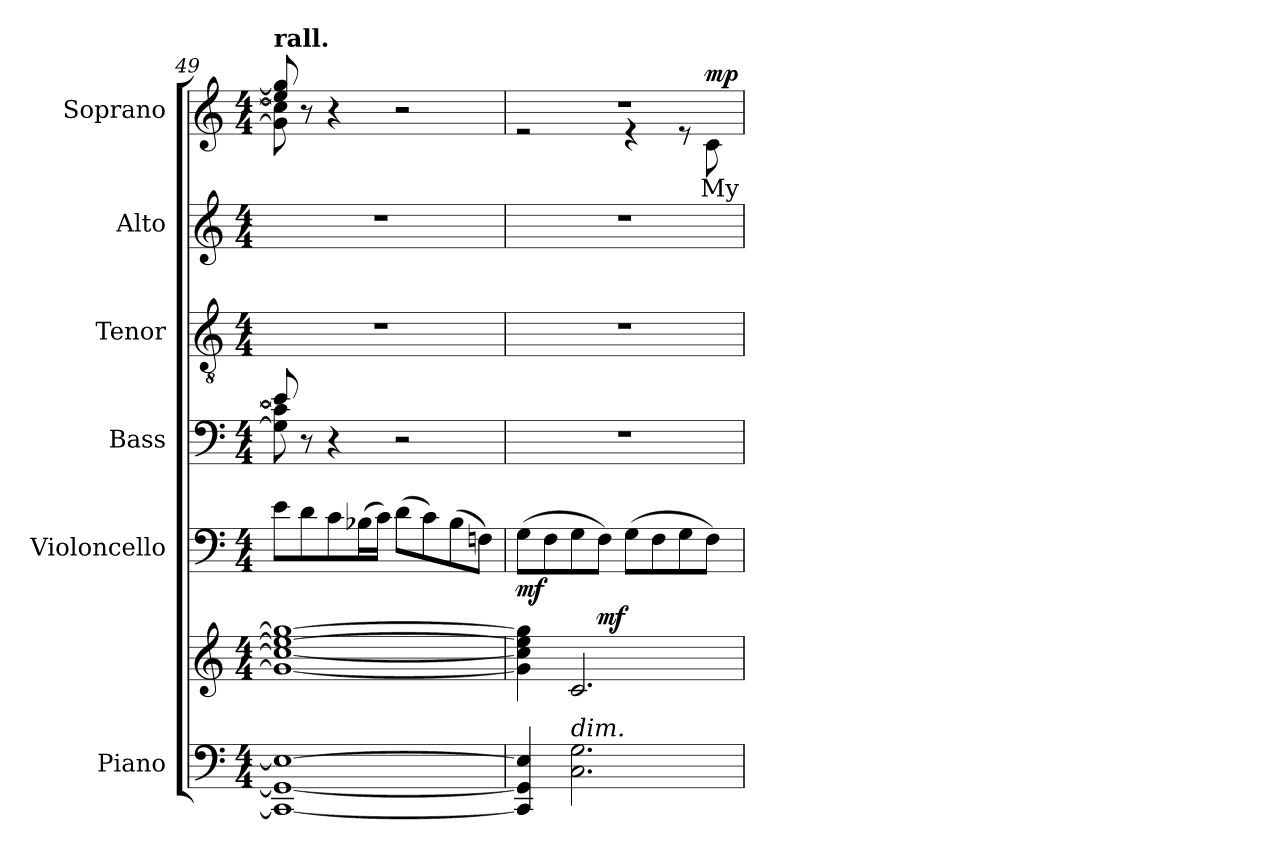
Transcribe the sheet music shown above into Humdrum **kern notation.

**kern	**kern	**dynam	**kern	**dynam	**kern	**kern	**kern	**kern	**text	**dynam
*part6	*part6	*part6	*part5	*part5	*part4	*part3	*part2	*part1	*part1	*part1
*staff7	*staff6	*staff6/7	*staff5	*staff5	*staff4	*staff3	*staff2	*staff1	*staff1	*staff1
*I"Piano	*	*	*I"Violoncello	*	*I"Bass	*I"Tenor	*I"Alto	*I"Soprano	*	*
*I'Pno	*	*	*I'Vc.	*	*	*	*	*	*	*
*clefF4	*clefG2	*	*clefF4	*	*clefF4	*clefGv2	*clefG2	*clefG2	*	*
*k[]	*k[]	*	*k[]	*	*k[]	*k[]	*k[]	*k[]	*	*
*M4/4	*M4/4	*	*M4/4	*	*M4/4	*M4/4	*M4/4	*M4/4	*	*
*MM78	*MM78	*	*MM78	*	*MM78	*MM78	*MM78	*MM78	*	*
=49	=49	=49	=49	=49	=49	=49	=49	=49	=49	=49
*	*	*	*	*	*^	*	*	*^	*	*
!	!	!	!	!	!	!	!	!	!LO:TX:a:B:t=rall.	!	!	!
1CC_ 1GG_ 1E_	1g_ 1cc_ 1ee_ 1gg_	.	8e\L	.	8e/]	8G\] 8c\]	1r	1r	8ee/] 8gg/]	8g\] 8cc\]	.	.
.	.	.	8d\	.	8r	2..ryy	.	.	8r	2..ryy	.	.
.	.	.	8c\	.	4r	.	.	.	4r	.	.	.
.	.	.	(>16B-X\L	.	.	.	.	.	.	.	.	.
.	.	.	16c\JJ)	.	.	.	.	.	.	.	.	.
*	*	*	*	*	*	*	*	*	*MM76	*	*	*
.	.	.	(>8d\L	.	2r	.	.	.	2r	.	.	.
.	.	.	8c\)	.	.	.	.	.	.	.	.	.
.	.	.	(>8B-\	.	.	.	.	.	.	.	.	.
.	.	.	8Fn\J)	.	.	.	.	.	.	.	.	.
*	*	*	*	*	*v	*v	*	*	*	*	*	*
=50	=50	=50	=50	=50	=50	=50	=50	=50	=50	=50	=50
*	*	*	*	*	*	*	*	*MM74	*	*	*
!	!	!	!	!LO:DY:b	!	!	!	!	!	!	!
*	*^	*	*	*	*	*	*	*	*	*	*
4CC/] 4GG/] 4E/]	4g\] 4cc\] 4ee\] 4gg\]	4.ryy	.	(>8G\L	mf	1r	1r	1r	1r	2r	.	.
.	.	.	.	8F\	.	.	.	.	.	.	.	.
!LO:TX:a:i:t=dim.	!	!	!	!	!	!	!	!	!	!	!	!
2.C\ 2.G\	2.c/	.	.	8G\	.	.	.	.	.	.	.	.
!	!	!	!LO:DY:a	!	!	!	!	!	!	!	!	!
.	.	2ryy	mf	8F\J)	.	.	.	.	.	.	.	.
*	*	*	*	*	*	*	*	*	*MM70	*	*	*
.	.	.	.	(>8G\L	.	.	.	.	.	4r	.	.
.	.	.	.	8F\	.	.	.	.	.	.	.	.
.	.	.	.	8G\	.	.	.	.	.	8r	.	.
!	!	!	!	!	!	!	!	!	!	!	!LO:LY:b	!LO:DY:a
.	.	8ryy	.	8F\J)	.	.	.	.	.	8c\	My	mp
*	*v	*v	*	*	*	*	*	*	*v	*v	*	*
=	=	=	=	=	=	=	=	=	=	=
*-	*-	*-	*-	*-	*-	*-	*-	*-	*-	*-
